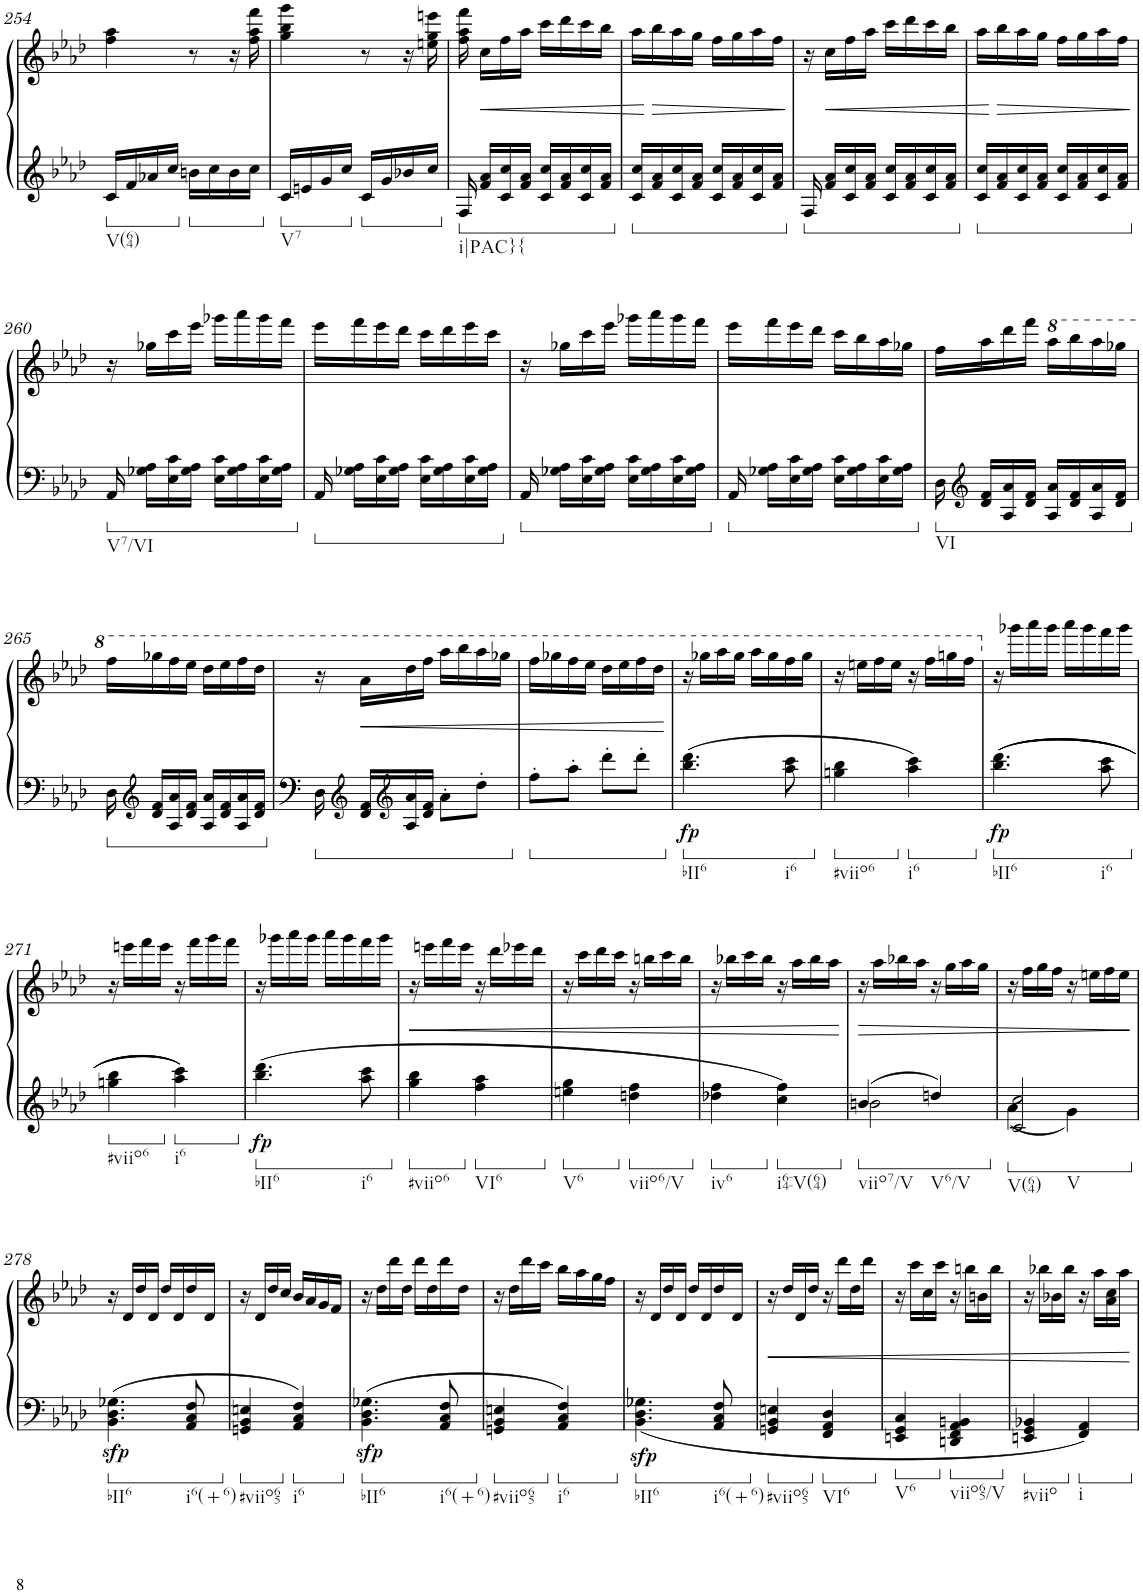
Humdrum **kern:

**kern	**kern	**dynam
*part1	*part1	*part1
*staff2	*staff1	*staff1/2
*I"Piano	*	*
*I'Pno.	*	*
!!LO:PB:g=z
*clefG2	*clefG2	*
*k[b-e-a-d-]	*k[b-e-a-d-]	*
*M2/4	*M2/4	*
=254	=254	=254
!LO:TX:b:t=V(64)	!	!
16c/LL	4ff\ 4aa-\	.
16f/	.	.
16a-X/	.	.
16cc/JJ	.	.
16bn\LL	8r	.
16cc\	.	.
16b\	16r	.
16cc\JJ	16ff\ 16aa-\ 16fff\	.
=255	=255	=255
!LO:TX:b:t=V7	!	!
16c/LL	4gg\ 4bb-\ 4ggg\	.
16en/	.	.
16g/	.	.
16cc/JJ	.	.
16c/LL	8r	.
16g/	.	.
16b-X/	16r	.
16cc/JJ	16een\ 16gg\ 16eeen\	.
=256	=256	=256
!LO:TX:b:t=i|PAC}{	!	!
16F/	16ff\ 16aa-\ 16fff\	.
!	!	!LO:HP:b
16f/ 16a-/LL	16cc\LL	<
16c/ 16cc/	16ff\	.
16f/ 16a-/JJ	16aa-\JJ	.
16c/ 16cc/LL	16ccc\LL	.
16f/ 16a-/	16ddd-\	.
16c/ 16cc/	16ccc\	.
16f/ 16a-/JJ	16bb-\JJ	.
=257	=257	=257
16c/ 16cc/LL	16aa-\LL	.
!	!	!LO:HP:n=1:b
16f/ 16a-/	16bb-\	[ >
16c/ 16cc/	16aa-\	.
16f/ 16a-/JJ	16gg\JJ	.
16c/ 16cc/LL	16ff\LL	.
16f/ 16a-/	16gg\	.
16c/ 16cc/	16aa-\	.
16f/ 16a-/JJ	16ff\JJ	.
.	.	]
=258	=258	=258
16F/	16r	.
!	!	!LO:HP:b
16f/ 16a-/LL	16cc\LL	<
16c/ 16cc/	16ff\	.
16f/ 16a-/JJ	16aa-\JJ	.
16c/ 16cc/LL	16ccc\LL	.
16f/ 16a-/	16ddd-\	.
16c/ 16cc/	16ccc\	.
16f/ 16a-/JJ	16bb-\JJ	.
=259	=259	=259
16c/ 16cc/LL	16aa-\LL	.
!	!	!LO:HP:n=1:b
16f/ 16a-/	16bb-\	[ >
16c/ 16cc/	16aa-\	.
16f/ 16a-/JJ	16gg\JJ	.
16c/ 16cc/LL	16ff\LL	.
16f/ 16a-/	16gg\	.
16c/ 16cc/	16aa-\	.
16f/ 16a-/JJ	16ff\JJ	.
.	.	]
!!LO:LB:g=z
=260	=260	=260
!LO:TX:b:t=V7/VI	!	!
16AA-/	16r	.
16G-X\ 16A-\LL	16gg-X\LL	.
16E-\ 16c\	16ccc\	.
16G-\ 16A-\JJ	16eee-\JJ	.
16E-\ 16c\LL	16ggg-X\LL	.
16G-\ 16A-\	16aaa-\	.
16E-\ 16c\	16ggg-\	.
16G-\ 16A-\JJ	16fff\JJ	.
=261	=261	=261
16AA-/	16eee-\LL	.
16G-X\ 16A-\LL	16fff\	.
16E-\ 16c\	16eee-\	.
16G-\ 16A-\JJ	16ddd-\JJ	.
16E-\ 16c\LL	16ccc\LL	.
16G-\ 16A-\	16ddd-\	.
16E-\ 16c\	16eee-\	.
16G-\ 16A-\JJ	16ccc\JJ	.
=262	=262	=262
16AA-/	16r	.
16G-X\ 16A-\LL	16gg-X\LL	.
16E-\ 16c\	16ccc\	.
16G-\ 16A-\JJ	16eee-\JJ	.
16E-\ 16c\LL	16ggg-X\LL	.
16G-\ 16A-\	16aaa-\	.
16E-\ 16c\	16ggg-\	.
16G-\ 16A-\JJ	16fff\JJ	.
=263	=263	=263
16AA-/	16eee-\LL	.
16G-X\ 16A-\LL	16fff\	.
16E-\ 16c\	16eee-\	.
16G-\ 16A-\JJ	16ddd-\JJ	.
16E-\ 16c\LL	16ccc\LL	.
16G-\ 16A-\	16bb-\	.
16E-\ 16c\	16aa-\	.
16G-\ 16A-\JJ	16gg-X\JJ	.
=264	=264	=264
!LO:TX:b:t=VI	!	!
16D-\	16ff\LL	.
*clefG2	*	*
16d-/ 16f/LL	16aa-\	.
16A-/ 16a-/	16ddd-\	.
16d-/ 16f/JJ	16fff\JJ	.
16A-/ 16a-/LL	16aaa-\LL	.
16d-/ 16f/	16bbb-\	.
16A-/ 16a-/	16aaa-\	.
16d-/ 16f/JJ	16ggg-X\JJ	.
!!LO:LB:g=z
=265	=265	=265
16D-\	16fff\LL	.
*clefG2	*	*
16d-/ 16f/LL	16ggg-X\	.
16A-/ 16a-/	16fff\	.
16d-/ 16f/JJ	16eee-\JJ	.
16A-/ 16a-/LL	16ddd-\LL	.
16d-/ 16f/	16eee-\	.
16A-/ 16a-/	16fff\	.
16d-/ 16f/JJ	16ddd-\JJ	.
=266	=266	=266
16D-\	16r	.
*clefG2	*	*
!	!	!LO:HP:b
16d-/ 16f/LL	16aa-\LL	<
*clefG2	*	*
16A-/ 16a-/	16ddd-\	.
16d-/ 16f/JJ	16fff\JJ	.
8a-'\L	16aaa-\LL	.
.	16bbb-\	.
8dd-'\J	16aaa-\	.
.	16ggg-X\JJ	.
=267	=267	=267
8ff'\L	16fff\LL	.
.	16ggg-X\	.
8aa-'\J	16fff\	.
.	16eee-\JJ	.
8ddd-'\L	16ddd-\LL	.
.	16eee-\	.
8ddd-'\J	16fff\	.
.	16ddd-\JJ	.
.	.	[
=268	=268	=268
!LO:TX:b:t=bII6	!	!
!	!	!LO:DY:b=2
4.bb-\ 4.ddd-\	16r	fp
.	16ggg-X\LL	.
.	16aaa-\	.
.	16ggg-\JJ	.
.	16aaa-\LL	.
.	16ggg-\	.
!LO:TX:b:t=i6	!	!
8aa-\ 8ccc\	16fff\	.
.	16ggg-\JJ	.
=269	=269	=269
!LO:TX:b:t=#viio6	!	!
4ggn\ 4bb-\	16r	.
.	16eeen\LL	.
.	16fff\	.
.	16eee\JJ	.
!LO:TX:b:t=i6	!	!
4aa-\ 4ccc\	16r	.
.	16fff\LL	.
.	16gggn\	.
.	16fff\JJ	.
=270	=270	=270
!LO:TX:b:t=bII6	!	!
!	!	!LO:DY:b=2
4.bb-\ 4.ddd-\	16r	fp
.	16ggg-X\LL	.
.	16aaa-\	.
.	16ggg-\JJ	.
.	16aaa-\LL	.
.	16ggg-\	.
!LO:TX:b:t=i6	!	!
8aa-\ 8ccc\	16fff\	.
.	16ggg-\JJ	.
!!LO:LB:g=z
=271	=271	=271
!LO:TX:b:t=#viio6	!	!
4ggn\ 4bb-\	16r	.
.	16eeen\LL	.
.	16fff\	.
.	16eee\JJ	.
!LO:TX:b:t=i6	!	!
4aa-\ 4ccc\	16r	.
.	16fff\LL	.
.	16ggg\	.
.	16fff\JJ	.
=272	=272	=272
!LO:TX:b:t=bII6	!	!
!	!	!LO:DY:b=2
4.bb-\ 4.ddd-\	16r	fp
.	16ggg-X\LL	.
.	16aaa-\	.
.	16ggg-\JJ	.
.	16aaa-\LL	.
.	16ggg-\	.
!LO:TX:b:t=i6	!	!
8aa-\ 8ccc\	16fff\	.
.	16ggg-\JJ	.
=273	=273	=273
!LO:TX:b:t=#viio6	!	!
!	!	!LO:HP:b
4gg\ 4bb-\	16r	<
.	16eeen\LL	.
.	16fff\	.
.	16eee\JJ	.
!LO:TX:b:t=VI6	!	!
4ff\ 4aa-\	16r	.
.	16ddd-\LL	.
.	16eee-X\	.
.	16ddd-\JJ	.
=274	=274	=274
!LO:TX:b:t=V6	!	!
4een\ 4gg\	16r	.
.	16ccc\LL	.
.	16ddd-\	.
.	16ccc\JJ	.
!LO:TX:b:t=viio6/V	!	!
4ddn\ 4ff\	16r	.
.	16bbn\LL	.
.	16ccc\	.
.	16bb\JJ	.
=275	=275	=275
!LO:TX:b:t=iv6	!	!
4dd-X\ 4ff\	16r	.
.	16bb-X\LL	.
.	16ccc\	.
.	16bb-\JJ	.
!LO:TX:b:t=i64-V(64)	!	!
4cc\ 4ff\	16r	.
.	16aa-\LL	.
.	16bb-\	.
.	16aa-\JJ	.
.	.	[
=276	=276	=276
*^	*	*
!LO:TX:b:t=viio7/V	!	!	!
!	!	!	!LO:HP:b
4bn/	2b\	16r	>
.	.	16aa-\LL	.
.	.	16bb-X\	.
.	.	16aa-\JJ	.
!LO:TX:b:t=V6/V	!	!	!
4ddn/	.	16r	.
.	.	16gg\LL	.
.	.	16aa-\	.
.	.	16gg\JJ	.
=277	=277	=277	=277
!LO:TX:b:t=V(64)	!	!	!
!LO:TX:b:t=V	!	!	!
2c/ 2cc/	4a-\	16r	.
.	.	16ff\LL	.
.	.	16gg\	.
.	.	16ff\JJ	.
.	4g\	16r	.
.	.	16een\LL	.
.	.	16ff\	.
.	.	16ee\JJ	.
*v	*v	*	*
.	.	]
!!LO:LB:g=z
=278	=278	=278
!LO:TX:b:t=bII6	!	!
!	!	!LO:DY:b=2
4.BB-\ 4.D-\ 4.G-X\	16r	sfp
.	16d-/LL	.
.	16dd-/	.
.	16d-/JJ	.
.	16dd-/LL	.
.	16d-/	.
!LO:TX:b:t=i6(+6)	!	!
8AA-/ 8C/ 8F/	16dd-/	.
.	16d-/JJ	.
=279	=279	=279
!LO:TX:b:t=#viio65	!	!
4GGn/ 4BB-/ 4En/	16r	.
.	16d-/LL	.
.	16dd-/	.
.	16cc/JJ	.
!LO:TX:b:t=i6	!	!
4AA-/ 4C/ 4F/	16b-/LL	.
.	16a-/	.
.	16g/	.
.	16f/JJ	.
=280	=280	=280
!LO:TX:b:t=bII6	!	!
!	!	!LO:DY:b=2
4.BB-\ 4.D-\ 4.G-X\	16r	sfp
.	16dd-\LL	.
.	16ddd-\	.
.	16dd-\JJ	.
.	16ddd-\LL	.
.	16dd-\	.
!LO:TX:b:t=i6(+6)	!	!
8AA-/ 8C/ 8F/	16ddd-\	.
.	16dd-\JJ	.
=281	=281	=281
!LO:TX:b:t=#viio65	!	!
4GGn/ 4BB-/ 4En/	16r	.
.	16dd-\LL	.
.	16ddd-\	.
.	16ccc\JJ	.
!LO:TX:b:t=i6	!	!
4AA-/ 4C/ 4F/	16bb-\LL	.
.	16aa-\	.
.	16gg\	.
.	16ff\JJ	.
=282	=282	=282
!LO:TX:b:t=bII6	!	!
!	!	!LO:DY:b=2
4.BB-\ 4.D-\ 4.G-X\	16r	sfp
.	16d-/LL	.
.	16dd-/	.
.	16d-/JJ	.
.	16dd-/LL	.
.	16d-/	.
!LO:TX:b:t=i6(+6)	!	!
8AA-/ 8C/ 8F/	16dd-/	.
.	16d-/JJ	.
=283	=283	=283
!LO:TX:b:t=#viio65	!	!
!	!	!LO:HP:b
4GGn/ 4BB-/ 4En/	16r	<
.	16dd-/LL	.
.	16d-/	.
.	16dd-/JJ	.
!LO:TX:b:t=VI6	!	!
4FF/ 4AA-/ 4D-/	16r	.
.	16ddd-\LL	.
.	16dd-\	.
.	16ddd-\JJ	.
=284	=284	=284
!LO:TX:b:t=V6	!	!
4EEn/ 4GG/ 4C/	16r	.
.	16ccc\LL	.
.	16cc\	.
.	16ccc\JJ	.
!LO:TX:b:t=viio65/V	!	!
4DDn/ 4FF/ 4AA-/ 4BBn/	16r	.
.	16bbn\LL	.
.	16bn\	.
.	16bb\JJ	.
=285	=285	=285
!LO:TX:b:t=#viio	!	!
4EEn/ 4GG/ 4BB-X/	16r	.
.	16bb-X\LL	.
.	16b-X\	.
.	16bb-\JJ	.
!LO:TX:b:t=i	!	!
4FF/ 4AA-/	16r	.
.	16aa-\LL	.
.	16a-\ 16cc\	.
.	16aa-\JJ	.
.	.	[
=	=	=
*-	*-	*-
